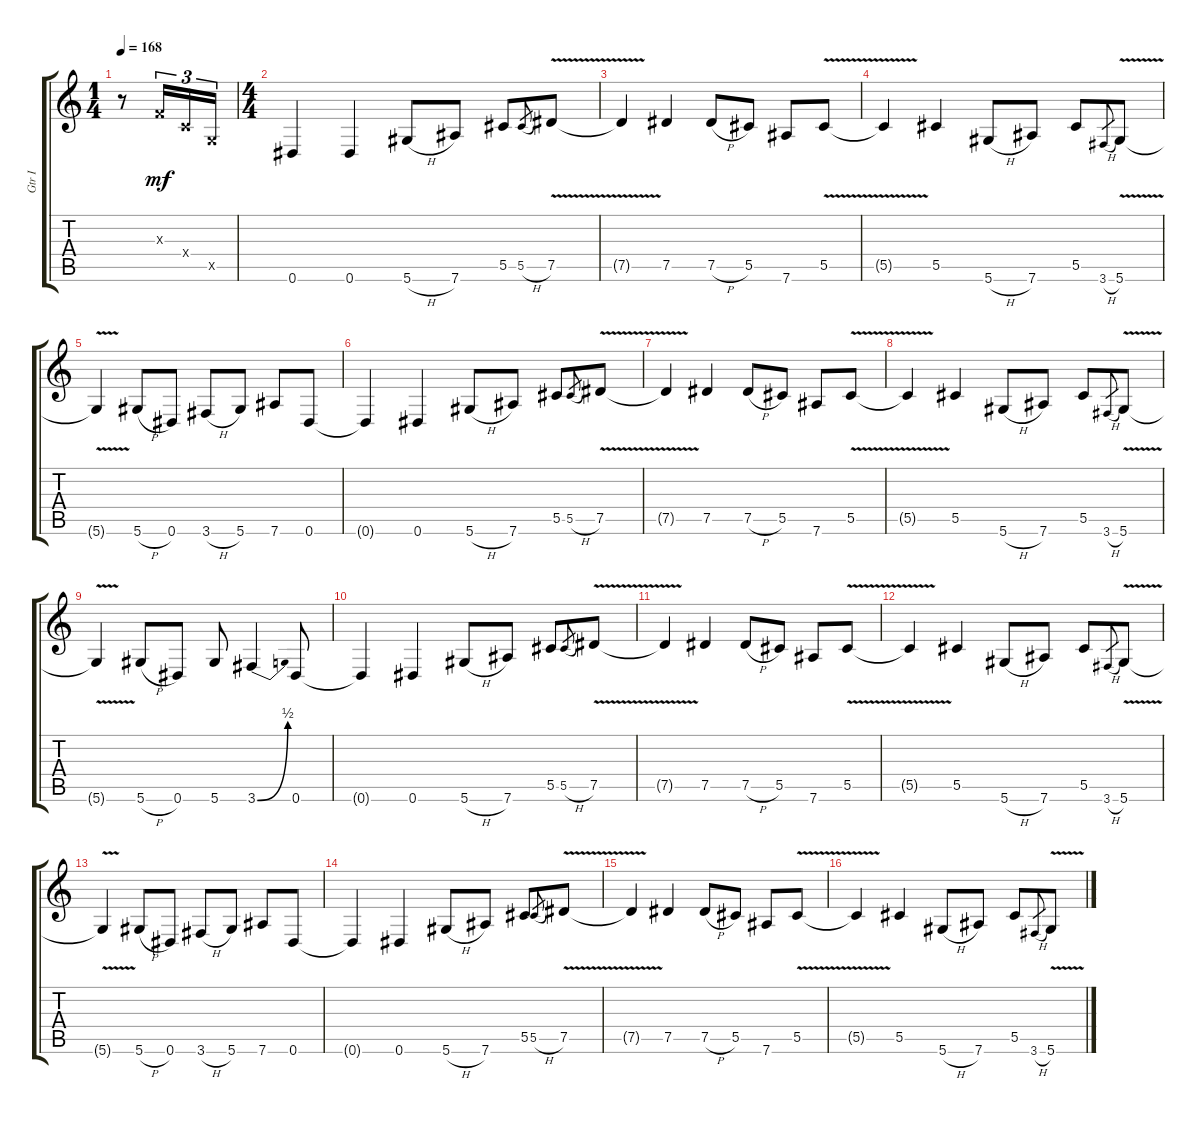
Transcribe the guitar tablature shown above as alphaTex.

\track ("Gtr I" "Gtr I") {instrument distortionguitar}
\staff {score tabs}
\tuning (Eb4 Bb3 Gb3 Db3 Ab2 Eb2) {hide}
\ts (1 4)
\tempo 168
\tempo 148
\tempo 168
\clef g2
\ks c
r.8{dy mf instrument electricguitarclean} -1.3{x}.16{tu (3 2)} -1.4{x}.16{tu (3 2)} -1.5{x}.16{tu (3 2)} |
\ts (4 4)
0.6.4 0.6.4 5.6{h}.8 7.6.8 5.5.8 5.5{h}.8{gr} 7.5{v}.8 |
7.5{t}.4 7.5.4 7.5{h}.8 5.5.8 7.6.8 5.5{v}.8 |
5.5{t}.4 5.5.4 5.6{h}.8 7.6.8 5.5.8 3.6{h}.8{gr} 5.6{v}.8 |
5.6{t}.4 5.6{h}.8 0.6.8 3.6{h}.8 5.6.8 7.6.8 0.6.8 |
0.6{t}.4 0.6.4 5.6{h}.8 7.6.8 5.5.8 5.5{h}.8{gr} 7.5{v}.8 |
7.5{t}.4 7.5.4 7.5{h}.8 5.5.8 7.6.8 5.5{v}.8 |
5.5{t}.4 5.5.4 5.6{h}.8 7.6.8 5.5.8 3.6{h}.8{gr} 5.6{v}.8 |
5.6{t}.4 5.6{h}.8 0.6.8 5.6.8 3.6{be (bend 0 0 60 2)}.4 0.6.8 |
0.6{t}.4 0.6.4 5.6{h}.8 7.6.8 5.5.8 5.5{h}.8{gr} 7.5{v}.8 |
7.5{t}.4 7.5.4 7.5{h}.8 5.5.8 7.6.8 5.5{v}.8 |
5.5{t}.4 5.5.4 5.6{h}.8 7.6.8 5.5.8 3.6{h}.8{gr} 5.6{v}.8 |
5.6{t}.4 5.6{h}.8 0.6.8 3.6{h}.8 5.6.8 7.6.8 0.6.8 |
0.6{t}.4 0.6.4 5.6{h}.8 7.6.8 5.5.8 5.5{h}.8{gr} 7.5{v}.8 |
7.5{t}.4 7.5.4 7.5{h}.8 5.5.8 7.6.8 5.5{v}.8 |
5.5{t}.4 5.5.4 5.6{h}.8 7.6.8 5.5.8 3.6{h}.8{gr} 5.6{v}.8
